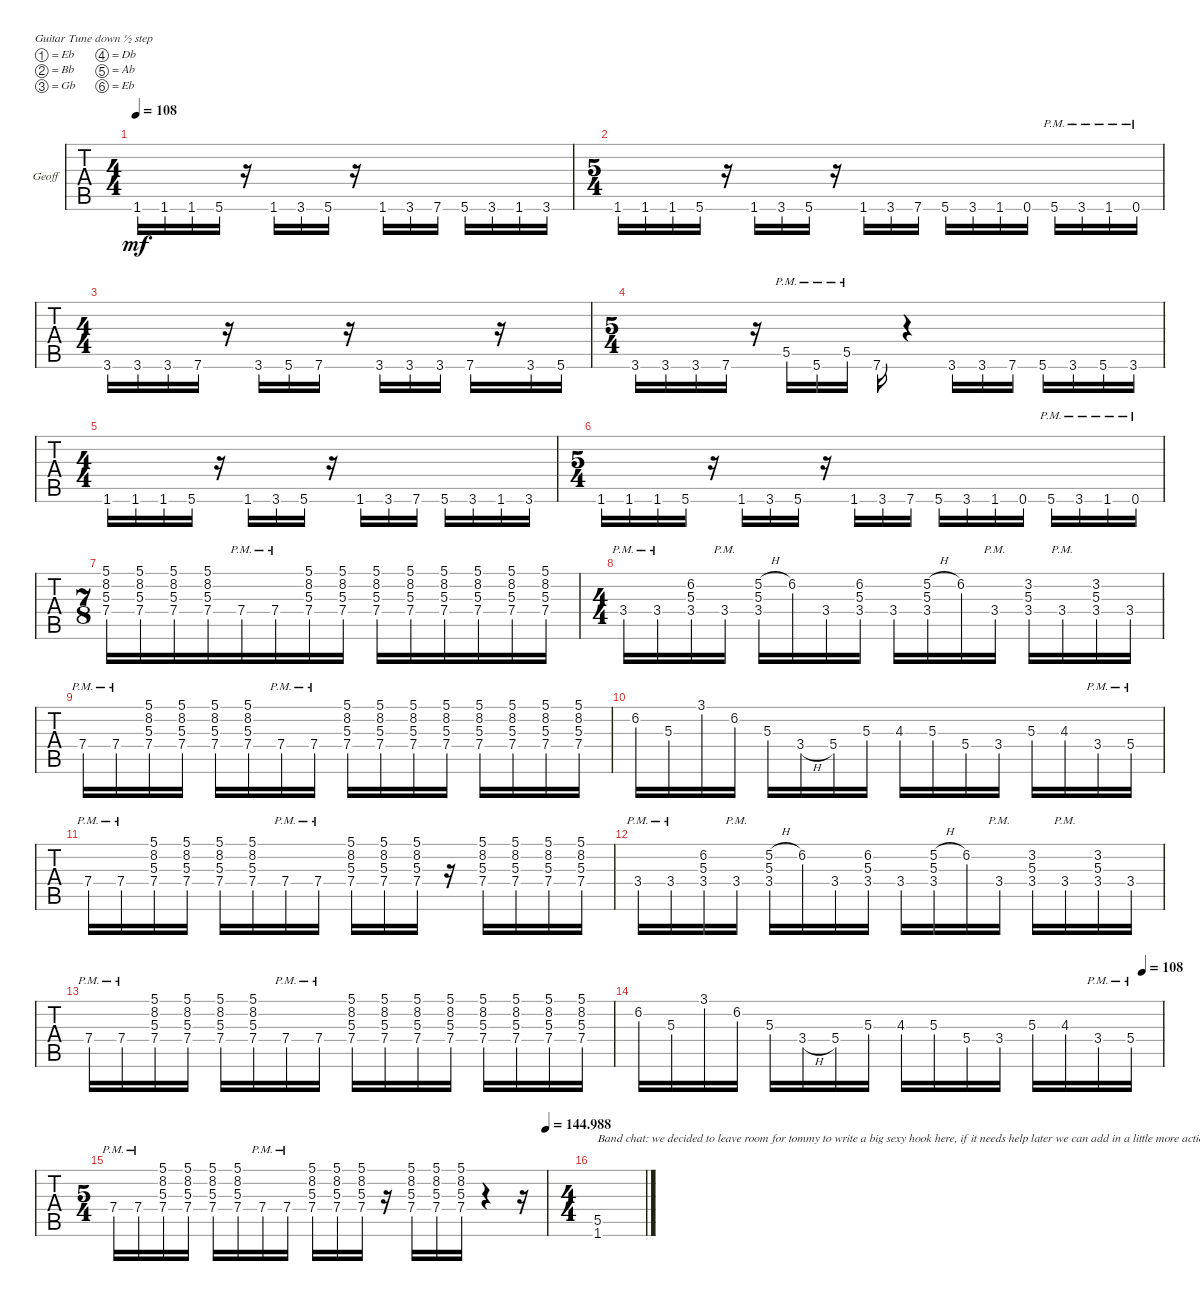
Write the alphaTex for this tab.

\defaultSystemsLayout 4
\bracketExtendMode groupsimilarinstruments
\firstSystemTrackNameOrientation horizontal
\otherSystemsTrackNameOrientation horizontal
\track ("Geoff" "Geoff") {instrument acousticguitarsteel}
\staff {tabs}
\tuning (Eb4 Bb3 Gb3 Db3 Ab2 Eb2)
\ts (4 4)
\tempo 108
\clef g2
\ks c
1.6.16{dy mf} 1.6.16 1.6.16 5.6.16 r.16 1.6.16 3.6.16 5.6.16 r.16 1.6.16 3.6.16 7.6.16 5.6.16 3.6.16 1.6.16 3.6.16 |
\ts (5 4)
1.6.16 1.6.16 1.6.16 5.6.16 r.16 1.6.16 3.6.16 5.6.16 r.16 1.6.16 3.6.16 7.6.16 5.6.16 3.6.16 1.6.16 0.6.16 5.6{pm}.16 3.6{pm}.16 1.6{pm}.16 0.6{pm}.16 |
\ts (4 4)
3.6.16 3.6.16 3.6.16 7.6.16 r.16 3.6.16 5.6.16 7.6.16 r.16 3.6.16 3.6.16 3.6.16 7.6.16 r.16 3.6.16 5.6.16 |
\ts (5 4)
3.6.16 3.6.16 3.6.16 7.6.16 r.16 5.5{pm}.16 5.6{pm}.16 5.5{pm}.16 7.6.16 r.4 3.6.16 3.6.16 7.6.16 5.6.16 3.6.16 5.6.16 3.6.16 |
\ts (4 4)
1.6.16 1.6.16 1.6.16 5.6.16 r.16 1.6.16 3.6.16 5.6.16 r.16 1.6.16 3.6.16 7.6.16 5.6.16 3.6.16 1.6.16 3.6.16 |
\ts (5 4)
1.6.16 1.6.16 1.6.16 5.6.16 r.16 1.6.16 3.6.16 5.6.16 r.16 1.6.16 3.6.16 7.6.16 5.6.16 3.6.16 1.6.16 0.6.16 5.6{pm}.16 3.6{pm}.16 1.6{pm}.16 0.6{pm}.16 |
\ts (7 8)
(7.4 5.3 8.2 5.1).16 (7.4 5.3 8.2 5.1).16 (7.4 5.3 8.2 5.1).16 (7.4 5.3 8.2 5.1).16 7.4{pm}.16 7.4{pm}.16 (7.4 5.3 8.2 5.1).16 (7.4 5.3 8.2 5.1).16 (7.4 5.3 8.2 5.1).16 (7.4 5.3 8.2 5.1).16 (7.4 5.3 8.2 5.1).16 (7.4 5.3 8.2 5.1).16 (7.4 5.3 8.2 5.1).16 (7.4 5.3 8.2 5.1).16 |
\ts (4 4)
3.4{pm}.16 3.4{pm}.16 (3.4 5.3 6.2).16 3.4{pm}.16 (3.4 5.3 5.2{h}).16 6.2.16 3.4.16 (3.4 5.3 6.2).16 3.4.16 (3.4 5.3 5.2{h}).16 6.2.16 3.4{pm}.16 (3.4 5.3 3.2).16 3.4{pm}.16 (3.4 5.3 3.2).16 3.4.16 |
7.4{pm}.16 7.4{pm}.16 (7.4 5.3 8.2 5.1).16 (7.4 5.3 8.2 5.1).16 (7.4 5.3 8.2 5.1).16 (7.4 5.3 8.2 5.1).16 7.4{pm}.16 7.4{pm}.16 (7.4 5.3 8.2 5.1).16 (7.4 5.3 8.2 5.1).16 (7.4 5.3 8.2 5.1).16 (7.4 5.3 8.2 5.1).16 (7.4 5.3 8.2 5.1).16 (7.4 5.3 8.2 5.1).16 (7.4 5.3 8.2 5.1).16 (7.4 5.3 8.2 5.1).16 |
6.2.16 5.3.16 3.1.16 6.2.16 5.3.16 3.4{h}.16 5.4.16 5.3.16 4.3.16 5.3.16 5.4.16 3.4.16 5.3.16 4.3.16 3.4{pm}.16 5.4{pm}.16 |
7.4{pm}.16 7.4{pm}.16 (7.4 5.3 8.2 5.1).16 (7.4 5.3 8.2 5.1).16 (7.4 5.3 8.2 5.1).16 (7.4 5.3 8.2 5.1).16 7.4{pm}.16 7.4{pm}.16 (7.4 5.3 8.2 5.1).16 (7.4 5.3 8.2 5.1).16 (7.4 5.3 8.2 5.1).16 r.16 (7.4 5.3 8.2 5.1).16 (7.4 5.3 8.2 5.1).16 (7.4 5.3 8.2 5.1).16 (7.4 5.3 8.2 5.1).16 |
3.4{pm}.16 3.4{pm}.16 (3.4 5.3 6.2).16 3.4{pm}.16 (3.4 5.3 5.2{h}).16 6.2.16 3.4.16 (3.4 5.3 6.2).16 3.4.16 (3.4 5.3 5.2{h}).16 6.2.16 3.4{pm}.16 (3.4 5.3 3.2).16 3.4{pm}.16 (3.4 5.3 3.2).16 3.4.16 |
7.4{pm}.16 7.4{pm}.16 (7.4 5.3 8.2 5.1).16 (7.4 5.3 8.2 5.1).16 (7.4 5.3 8.2 5.1).16 (7.4 5.3 8.2 5.1).16 7.4{pm}.16 7.4{pm}.16 (7.4 5.3 8.2 5.1).16 (7.4 5.3 8.2 5.1).16 (7.4 5.3 8.2 5.1).16 (7.4 5.3 8.2 5.1).16 (7.4 5.3 8.2 5.1).16 (7.4 5.3 8.2 5.1).16 (7.4 5.3 8.2 5.1).16 (7.4 5.3 8.2 5.1).16 |
\tempo (108 0.9625)
6.2.16 5.3.16 3.1.16 6.2.16 5.3.16 3.4{h}.16 5.4.16 5.3.16 4.3.16 5.3.16 5.4.16 3.4.16 5.3.16 4.3.16 3.4{pm}.16 5.4{pm}.16 |
\ts (5 4)
\tempo (144.988 1)
7.4{pm}.16 7.4{pm}.16 (7.4 5.3 8.2 5.1).16 (7.4 5.3 8.2 5.1).16 (7.4 5.3 8.2 5.1).16 (7.4 5.3 8.2 5.1).16 7.4{pm}.16 7.4{pm}.16 (7.4 5.3 8.2 5.1).16 (7.4 5.3 8.2 5.1).16 (7.4 5.3 8.2 5.1).16 r.16 (7.4 5.3 8.2 5.1).16 (7.4 5.3 8.2 5.1).16 (7.4 5.3 8.2 5.1).16 r.4 r.16 |
\ts (4 4)
(1.6 5.5).1{txt "Band chat: we decided to leave room for tommy to write a big sexy hook here, if it needs help later we can add in a little more action"}
